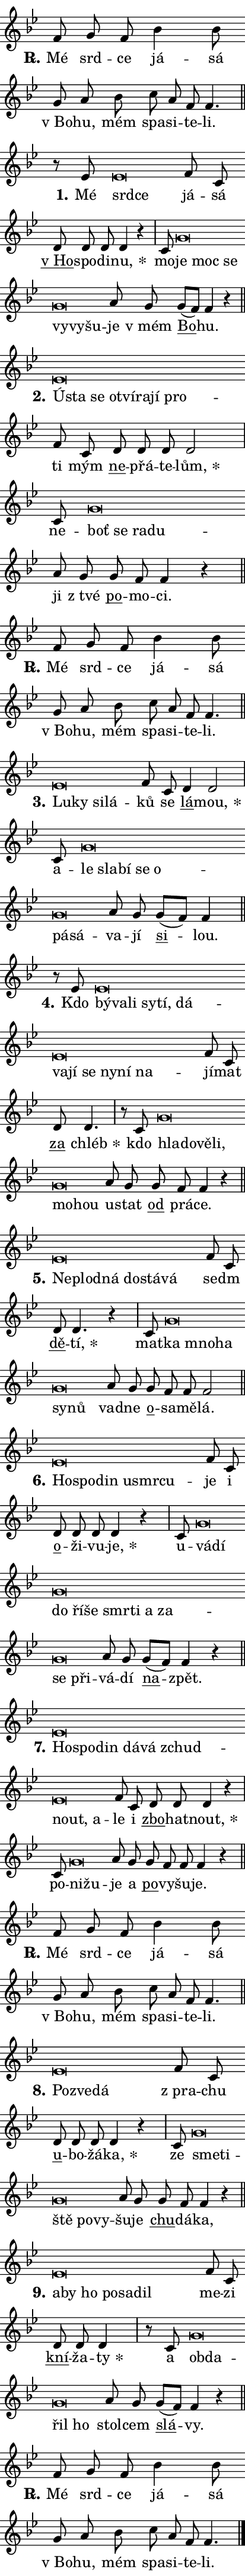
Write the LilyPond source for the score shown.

\version "2.22.1"
\header { tagline = "" }
\paper {
  indent = 0\cm
  top-margin = 0\cm
  right-margin = 0\cm
  bottom-margin = 0\cm
  left-margin = 0\cm
  paper-width = 7\cm
  page-breaking = #ly:one-page-breaking
  system-system-spacing.basic-distance = #11
  score-system-spacing.basic-distance = #11
  ragged-last = ##f
}


%% Author: Thomas Morley
%% https://lists.gnu.org/archive/html/lilypond-user/2020-05/msg00002.html
#(define (line-position grob)
"Returns position of @var[grob} in current system:
   @code{'start}, if at first time-step
   @code{'end}, if at last time-step
   @code{'middle} otherwise
"
  (let* ((col (ly:item-get-column grob))
         (ln (ly:grob-object col 'left-neighbor))
         (rn (ly:grob-object col 'right-neighbor))
         (col-to-check-left (if (ly:grob? ln) ln col))
         (col-to-check-right (if (ly:grob? rn) rn col))
         (break-dir-left
           (and
             (ly:grob-property col-to-check-left 'non-musical #f)
             (ly:item-break-dir col-to-check-left)))
         (break-dir-right
           (and
             (ly:grob-property col-to-check-right 'non-musical #f)
             (ly:item-break-dir col-to-check-right))))
        (cond ((eqv? 1 break-dir-left) 'start)
              ((eqv? -1 break-dir-right) 'end)
              (else 'middle))))

#(define (tranparent-at-line-position vctor)
  (lambda (grob)
  "Relying on @code{line-position} select the relevant enry from @var{vctor}.
Used to determine transparency,"
    (case (line-position grob)
      ((end) (not (vector-ref vctor 0)))
      ((middle) (not (vector-ref vctor 1)))
      ((start) (not (vector-ref vctor 2))))))

noteHeadBreakVisibility =
#(define-music-function (break-visibility)(vector?)
"Makes @code{NoteHead}s transparent relying on @var{break-visibility}"
#{
  \override NoteHead.transparent =
    #(tranparent-at-line-position break-visibility)
#})

#(define delete-ledgers-for-transparent-note-heads
  (lambda (grob)
    "Reads whether a @code{NoteHead} is transparent.
If so this @code{NoteHead} is removed from @code{'note-heads} from
@var{grob}, which is supposed to be @code{LedgerLineSpanner}.
As a result ledgers are not printed for this @code{NoteHead}"
    (let* ((nhds-array (ly:grob-object grob 'note-heads))
           (nhds-list
             (if (ly:grob-array? nhds-array)
                 (ly:grob-array->list nhds-array)
                 '()))
           ;; Relies on the transparent-property being done before
           ;; Staff.LedgerLineSpanner.after-line-breaking is executed.
           ;; This is fragile ...
           (to-keep
             (remove
               (lambda (nhd)
                 (ly:grob-property nhd 'transparent #f))
               nhds-list)))
      ;; TODO find a better method to iterate over grob-arrays, similiar
      ;; to filter/remove etc for lists
      ;; For now rebuilt from scratch
      (set! (ly:grob-object grob 'note-heads)  '())
      (for-each
        (lambda (nhd)
          (ly:pointer-group-interface::add-grob grob 'note-heads nhd))
        to-keep))))

hideNotes = {
  \noteHeadBreakVisibility #begin-of-line-visible
}
unHideNotes = {
  \noteHeadBreakVisibility #all-visible
}

% work-around for resetting accidentals
% https://lilypond.org/doc/v2.23/Documentation/notation/displaying-rhythms#unmetered-music
cadenzaMeasure = {
  \cadenzaOff
  \partial 1024 s1024
  \cadenzaOn
}

#(define-markup-command (accent layout props text) (markup?)
  "Underline accented syllable"
  (interpret-markup layout props
    #{\markup \override #'(offset . 4.3) \underline { #text }#}))

responsum = \markup \concat {
  "R" \hspace #-1.05 \path #0.1 #'((moveto 0 0.07) (lineto 0.9 0.8)) \hspace #0.05 "."
}

\layout {
    \context {
        \Staff
        \remove "Time_signature_engraver"
        \override LedgerLineSpanner.after-line-breaking = #delete-ledgers-for-transparent-note-heads
    }
    \context {
        \Voice {
            \override NoteHead.output-attributes = #'((class . "notehead"))
            \override Hairpin.height = #0.55
        }
    }
    \context {
        \Lyrics {
            \override StanzaNumber.output-attributes = #'((class . "stanzanumber"))
            \override LyricSpace.minimum-distance = #0.9
            \override LyricText.font-name = #"TeX Gyre Schola"
            \override LyricText.font-size = 1
            \override StanzaNumber.font-name = #"TeX Gyre Schola Bold"
            \override StanzaNumber.font-size = 1
        }
    }
}

% magnetic-lyrics.ily
%
%   written by
%     Jean Abou Samra <jean@abou-samra.fr>
%     Werner Lemberg <wl@gnu.org>
%
%   adapted by
%     Jiri Hon <jiri.hon@gmail.com>
%
% Version 2022-Apr-15

% https://www.mail-archive.com/lilypond-user@gnu.org/msg149350.html

#(define (Left_hyphen_pointer_engraver context)
   "Collect syllable-hyphen-syllable occurrences in lyrics and store
them in properties.  This engraver only looks to the left.  For
example, if the lyrics input is @code{foo -- bar}, it does the
following.

@itemize @bullet
@item
Set the @code{text} property of the @code{LyricHyphen} grob between
@q{foo} and @q{bar} to @code{foo}.

@item
Set the @code{left-hyphen} property of the @code{LyricText} grob with
text @q{foo} to the @code{LyricHyphen} grob between @q{foo} and
@q{bar}.
@end itemize

Use this auxiliary engraver in combination with the
@code{lyric-@/text::@/apply-@/magnetic-@/offset!} hook."
   (let ((hyphen #f)
         (text #f))
     (make-engraver
      (acknowledgers
       ((lyric-syllable-interface engraver grob source-engraver)
        (set! text grob)))
      (end-acknowledgers
       ((lyric-hyphen-interface engraver grob source-engraver)
        ;(when (not (grob::has-interface grob 'lyric-space-interface))
          (set! hyphen grob)));)
      ((stop-translation-timestep engraver)
       (when (and text hyphen)
         (ly:grob-set-object! text 'left-hyphen hyphen))
       (set! text #f)
       (set! hyphen #f)))))

#(define (lyric-text::apply-magnetic-offset! grob)
   "If the space between two syllables is less than the value in
property @code{LyricText@/.details@/.squash-threshold}, move the right
syllable to the left so that it gets concatenated with the left
syllable.

Use this function as a hook for
@code{LyricText@/.after-@/line-@/breaking} if the
@code{Left_@/hyphen_@/pointer_@/engraver} is active."
   (let ((hyphen (ly:grob-object grob 'left-hyphen #f)))
     (when hyphen
       (let ((left-text (ly:spanner-bound hyphen LEFT)))
         (when (grob::has-interface left-text 'lyric-syllable-interface)
           (let* ((common (ly:grob-common-refpoint grob left-text X))
                  (this-x-ext (ly:grob-extent grob common X))
                  (left-x-ext
                   (begin
                     ;; Trigger magnetism for left-text.
                     (ly:grob-property left-text 'after-line-breaking)
                     (ly:grob-extent left-text common X)))
                  ;; `delta` is the gap width between two syllables.
                  (delta (- (interval-start this-x-ext)
                            (interval-end left-x-ext)))
                  (details (ly:grob-property grob 'details))
                  (threshold (assoc-get 'squash-threshold details 0.2)))
             (when (< delta threshold)
               (let* (;; We have to manipulate the input text so that
                      ;; ligatures crossing syllable boundaries are not
                      ;; disabled.  For languages based on the Latin
                      ;; script this is essentially a beautification.
                      ;; However, for non-Western scripts it can be a
                      ;; necessity.
                      (lt (ly:grob-property left-text 'text))
                      (rt (ly:grob-property grob 'text))
                      (is-space (grob::has-interface hyphen 'lyric-space-interface))
                      (space (if is-space " " ""))
                      (space-markup (grob-interpret-markup grob " "))
                      (space-size (interval-length (ly:stencil-extent space-markup X)))
                      (extra-delta (if is-space space-size 0))
                      ;; Append new syllable.
                      (ltrt-space (if (and (string? lt) (string? rt))
                                (string-append lt space rt)
                                (make-concat-markup (list lt space rt))))
                      ;; Right-align `ltrt` to the right side.
                      (ltrt-space-markup (grob-interpret-markup
                               grob
                               (make-translate-markup
                                (cons (interval-length this-x-ext) 0)
                                (make-right-align-markup ltrt-space)))))
                 (begin
                   ;; Don't print `left-text`.
                   (ly:grob-set-property! left-text 'stencil #f)
                   ;; Set text and stencil (which holds all collected
                   ;; syllables so far) and shift it to the left.
                   (ly:grob-set-property! grob 'text ltrt-space)
                   (ly:grob-set-property! grob 'stencil ltrt-space-markup)
                   (ly:grob-translate-axis! grob (- (- delta extra-delta)) X))))))))))


#(define (lyric-hyphen::displace-bounds-first grob)
   ;; Make very sure this callback isn't triggered too early.
   (let ((left (ly:spanner-bound grob LEFT))
         (right (ly:spanner-bound grob RIGHT)))
     (ly:grob-property left 'after-line-breaking)
     (ly:grob-property right 'after-line-breaking)
     (ly:lyric-hyphen::print grob)))

squashThreshold = #0.4

\layout {
  \context {
    \Lyrics
    \consists #Left_hyphen_pointer_engraver
    \override LyricText.after-line-breaking =
      #lyric-text::apply-magnetic-offset!
    \override LyricHyphen.stencil = #lyric-hyphen::displace-bounds-first
    \override LyricText.details.squash-threshold = \squashThreshold
    \override LyricHyphen.minimum-distance = 0
    \override LyricHyphen.minimum-length = \squashThreshold
  }
}

squash = \override LyricText.details.squash-threshold = 9999
unSquash = \override LyricText.details.squash-threshold = \squashThreshold

left = \override LyricText.self-alignment-X = #LEFT
unLeft = \revert LyricText.self-alignment-X

starOffset = #(lambda (grob) 
                (let ((x_offset (ly:self-alignment-interface::aligned-on-x-parent grob)))
                  (if (= x_offset 0) 0 (+ x_offset 1.2))))

star = #(define-music-function (syllable)(string?)
"Append star separator at the end of a syllable"
#{
  \once \override LyricText.X-offset = #starOffset
  \lyricmode { \markup {
    #syllable
    \override #'((font-name . "TeX Gyre Schola Bold")) \hspace #0.2 \lower #0.65 \larger "*"
  } }
#})

starAccent = #(define-music-function (syllable)(string?)
"Append star separator at the end of a syllable and make accent"
#{
  \once \override LyricText.X-offset = #starOffset
  \lyricmode { \markup {
    \accent #syllable
    \override #'((font-name . "TeX Gyre Schola Bold")) \hspace #0.2 \lower #0.65 \larger "*"
  } }
#})

breath = #(define-music-function (syllable)(string?)
"Append breathing indicator at the end of a syllable"
#{
  \lyricmode { \markup { #syllable "+" } }
#})

optionalBreath = #(define-music-function (syllable)(string?)
"Append optional breathing indicator at the end of a syllable"
#{
  \lyricmode { \markup { #syllable "(+)" } }
#})


\score {
    <<
        \new Voice = "melody" { \cadenzaOn \key bes \major \relative { f'8 g f bes4 bes8 \bar "" g a bes \bar "" c a f f4. \cadenzaMeasure \bar "||" \break }
\relative { r8 es' es\breve*1/16 \hideNotes \breve*1/16 \bar "" \unHideNotes f8 c \bar "" d d d d4 r \cadenzaMeasure \bar "|" c8 g'\breve*1/16 \hideNotes \breve*1/16 \bar "" \breve*1/16 \bar "" \breve*1/16 \bar "" \breve*1/16 \breve*1/16 \bar "" \unHideNotes a8 g \bar "" g[( f)] f4 r \cadenzaMeasure \bar "||" \break }
\relative { es'\breve*1/16 \hideNotes \breve*1/16 \bar "" \breve*1/16 \bar "" \breve*1/16 \bar "" \breve*1/16 \bar "" \breve*1/16 \bar "" \breve*1/16 \breve*1/16 \bar "" \unHideNotes f8 c \bar "" d d d d2 \cadenzaMeasure \bar "|" c8 g'\breve*1/16 \hideNotes \breve*1/16 \bar "" \breve*1/16 \breve*1/16 \bar "" \unHideNotes a8 g \bar "" g f f4 r \cadenzaMeasure \bar "||" \break }
\relative { f'8 g f bes4 bes8 \bar "" g a bes \bar "" c a f f4. \cadenzaMeasure \bar "||" \break }
\relative { es'\breve*1/16 \hideNotes \breve*1/16 \bar "" \breve*1/16 \breve*1/16 \bar "" \unHideNotes f8 c \bar "" d4 d2 \cadenzaMeasure \bar "|" c8 g'\breve*1/16 \hideNotes \breve*1/16 \bar "" \breve*1/16 \bar "" \breve*1/16 \bar "" \breve*1/16 \bar "" \breve*1/16 \breve*1/16 \bar "" \unHideNotes a8 g \bar "" g[( f)] f4 \cadenzaMeasure \bar "||" \break }
\relative { r8 es' es\breve*1/16 \hideNotes \breve*1/16 \bar "" \breve*1/16 \bar "" \breve*1/16 \bar "" \breve*1/16 \bar "" \breve*1/16 \bar "" \breve*1/16 \bar "" \breve*1/16 \bar "" \breve*1/16 \bar "" \breve*1/16 \bar "" \breve*1/16 \breve*1/16 \bar "" \unHideNotes f8 c \bar "" d d4. \cadenzaMeasure \bar "|" r8 c8 g'\breve*1/16 \hideNotes \breve*1/16 \bar "" \breve*1/16 \bar "" \breve*1/16 \bar "" \breve*1/16 \breve*1/16 \bar "" \unHideNotes a8 g \bar "" g f f4 r \cadenzaMeasure \bar "||" \break }
\relative { es'\breve*1/16 \hideNotes \breve*1/16 \bar "" \breve*1/16 \bar "" \breve*1/16 \bar "" \breve*1/16 \breve*1/16 \bar "" \unHideNotes f8 c \bar "" d d4. r4 \cadenzaMeasure \bar "|" c8 g'\breve*1/16 \hideNotes \breve*1/16 \bar "" \breve*1/16 \bar "" \breve*1/16 \breve*1/16 \bar "" \unHideNotes a8 g \bar "" g f f f2 \cadenzaMeasure \bar "||" \break }
\relative { es'\breve*1/16 \hideNotes \breve*1/16 \bar "" \breve*1/16 \bar "" \breve*1/16 \bar "" \breve*1/16 \breve*1/16 \bar "" \unHideNotes f8 c \bar "" d d d d4 r \cadenzaMeasure \bar "|" c8 g'\breve*1/16 \hideNotes \breve*1/16 \bar "" \breve*1/16 \bar "" \breve*1/16 \bar "" \breve*1/16 \bar "" \breve*1/16 \bar "" \breve*1/16 \bar "" \breve*1/16 \bar "" \breve*1/16 \bar "" \breve*1/16 \breve*1/16 \bar "" \unHideNotes a8 g \bar "" g[( f)] f4 r \cadenzaMeasure \bar "||" \break }
\relative { es'\breve*1/16 \hideNotes \breve*1/16 \bar "" \breve*1/16 \bar "" \breve*1/16 \bar "" \breve*1/16 \bar "" \breve*1/16 \bar "" \breve*1/16 \breve*1/16 \bar "" \unHideNotes f8 c \bar "" d d d4 r \cadenzaMeasure \bar "|" c8 g'\breve*1/16 \hideNotes \breve*1/16 \bar "" \unHideNotes a8 g \bar "" g f f f4 r \cadenzaMeasure \bar "||" \break }
\relative { f'8 g f bes4 bes8 \bar "" g a bes \bar "" c a f f4. \cadenzaMeasure \bar "||" \break }
\relative { es'\breve*1/16 \hideNotes \breve*1/16 \breve*1/16 \bar "" \unHideNotes f8 c \bar "" d d d d4 r \cadenzaMeasure \bar "|" c8 g'\breve*1/16 \hideNotes \breve*1/16 \bar "" \breve*1/16 \bar "" \breve*1/16 \breve*1/16 \bar "" \unHideNotes a8 g \bar "" g f f4 r \cadenzaMeasure \bar "||" \break }
\relative { es'\breve*1/16 \hideNotes \breve*1/16 \bar "" \breve*1/16 \bar "" \breve*1/16 \bar "" \breve*1/16 \breve*1/16 \bar "" \unHideNotes f8 c \bar "" d d d4 \cadenzaMeasure \bar "|" r8 c8 g'\breve*1/16 \hideNotes \breve*1/16 \bar "" \breve*1/16 \breve*1/16 \bar "" \unHideNotes a8 g \bar "" g[( f)] f4 r \cadenzaMeasure \bar "||" \break }
\relative { f'8 g f bes4 bes8 \bar "" g a bes \bar "" c a f f4. \cadenzaMeasure \bar "||" \break } \bar "|." }
        \new Lyrics \lyricsto "melody" { \lyricmode { \set stanza = \responsum
Mé srd -- ce já -- sá "v Bo" -- hu, mém spa -- si -- te -- li.
\set stanza = "1."
Mé \left srd -- \squash ce \unLeft \unSquash já -- sá \markup \accent "v Ho" -- spo -- di -- \star nu, mo -- \left je \squash moc se vy -- vy -- šu -- \unLeft \unSquash je "v mém" \markup \accent Bo -- hu.
\set stanza = "2."
\left Ú -- \squash sta se o -- tví -- ra -- jí pro -- \unLeft \unSquash ti mým \markup \accent ne -- přá -- te -- \star lům, ne -- \left boť \squash se ra -- du -- \unLeft \unSquash ji "z tvé" \markup \accent po -- mo -- ci.
\set stanza = \responsum
Mé srd -- ce já -- sá "v Bo" -- hu, mém spa -- si -- te -- li.
\set stanza = "3."
\left Lu -- \squash ky si -- lá -- \unLeft \unSquash ků se \markup \accent lá -- \star mou, a -- \left le \squash sla -- bí se o -- pá -- sá -- \unLeft \unSquash va -- jí \markup \accent si -- lou.
\set stanza = "4."
Kdo \left bý -- \squash va -- li sy -- tí, dá -- va -- jí se ny -- ní na -- \unLeft \unSquash jí -- mat \markup \accent za \star chléb kdo \left hla -- \squash do -- vě -- li, mo -- hou \unLeft \unSquash u -- stat \markup \accent od prá -- ce.
\set stanza = "5."
\left Ne -- \squash plod -- ná do -- stá -- vá \unLeft \unSquash se -- dm \markup \accent dě -- \star tí, mat -- \left ka \squash mno -- ha sy -- nů \unLeft \unSquash vad -- ne \markup \accent o -- sa -- mě -- lá.
\set stanza = "6."
\left Ho -- \squash spo -- din u -- smr -- cu -- \unLeft \unSquash je i \markup \accent o -- ži -- vu -- \star je, u -- \left vá -- \squash dí do ří -- še smr -- ti a za -- se při -- \unLeft \unSquash vá -- dí \markup \accent na -- zpět.
\set stanza = "7."
\left Ho -- \squash spo -- din dá -- vá zchud -- nout, a -- \unLeft \unSquash le i \markup \accent zbo -- hat -- \star nout, po -- \left ni -- \squash žu -- \unLeft \unSquash je a \markup \accent po -- vy -- šu -- je.
\set stanza = \responsum
Mé srd -- ce já -- sá "v Bo" -- hu, mém spa -- si -- te -- li.
\set stanza = "8."
\left Po -- \squash zve -- dá \unLeft \unSquash "z pra" -- chu \markup \accent u -- bo -- žá -- \star ka, ze \left sme -- \squash ti -- ště po -- vy -- \unLeft \unSquash šu -- je \markup \accent chu -- dá -- ka,
\set stanza = "9."
\left a -- \squash by ho po -- sa -- dil \unLeft \unSquash me -- zi \markup \accent kní -- ža -- \star ty a \left ob -- \squash da -- řil ho \unLeft \unSquash stol -- cem \markup \accent slá -- vy.
\set stanza = \responsum
Mé srd -- ce já -- sá "v Bo" -- hu, mém spa -- si -- te -- li. } }
    >>
    \layout {}
}
